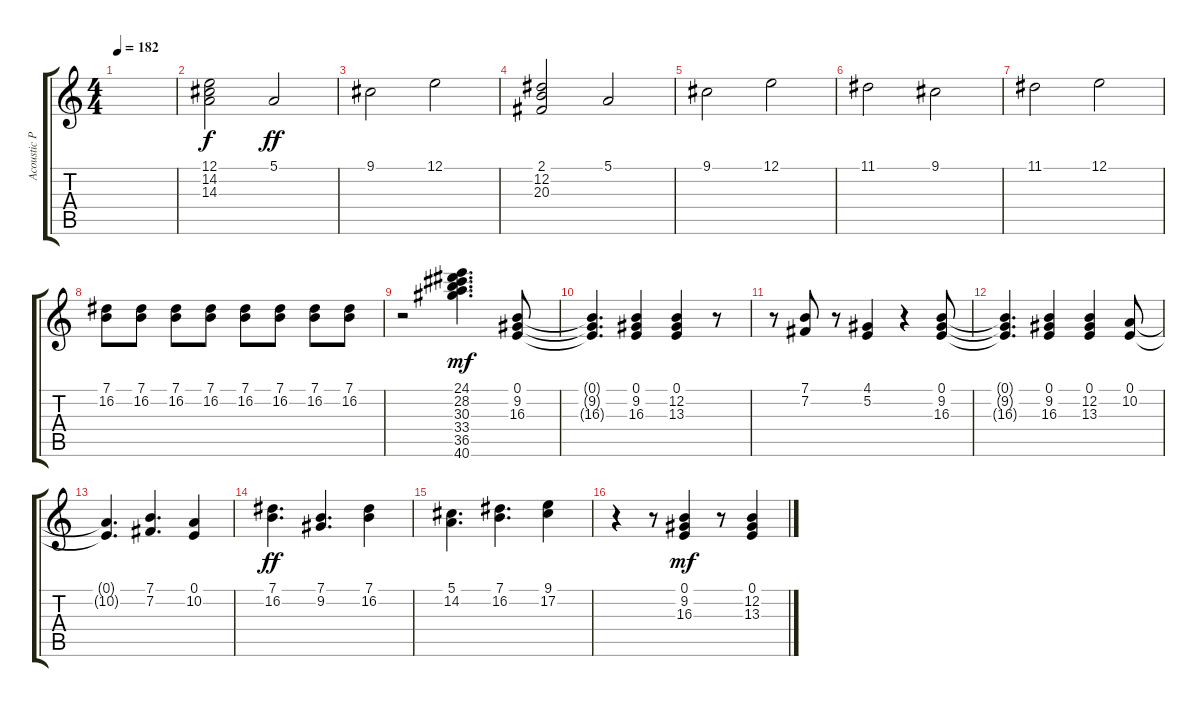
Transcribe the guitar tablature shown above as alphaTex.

\track ("Acoustic Piano" "Acoustic P") {instrument acousticgrandpiano}
\staff {score tabs}
\tuning (E4 B3 G3 D3 A2 E2) {hide}
\ts (4 4)
\tempo 182
\clef g2
\ks c
|
(12.1 14.2 14.3).2 5.1.2{dy ff} |
9.1.2 12.1.2 |
(2.1 12.2 20.3).2 5.1.2 |
9.1.2 12.1.2 |
11.1.2 9.1.2 |
11.1.2 12.1.2 |
(7.1 16.2).8 (7.1 16.2).8 (7.1 16.2).8 (7.1 16.2).8 (7.1 16.2).8 (7.1 16.2).8 (7.1 16.2).8 (7.1 16.2).8 |
r.2 (24.1 28.2 30.3 33.4 36.5 40.6).4{d dy mf} (0.1 9.2 16.3).8 |
(0.1{t} 9.2{t} 16.3{t}).4{d} (0.1 9.2 16.3).4 (0.1 12.2 13.3).4 r.8 |
r.8 (7.1 7.2).8 r.8 (4.1 5.2).4 r.4 (0.1 9.2 16.3).8 |
(0.1{t} 9.2{t} 16.3{t}).4{d} (0.1 9.2 16.3).4 (0.1 12.2 13.3).4 (0.1 10.2).8 |
(0.1{t} 10.2{t}).4{d} (7.1 7.2).4{d} (0.1 10.2).4 |
(7.1 16.2).4{d dy ff} (7.1 9.2).4{d} (7.1 16.2).4 |
(5.1 14.2).4{d} (7.1 16.2).4{d} (9.1 17.2).4 |
r.4 r.8 (0.1 9.2 16.3).4{dy mf} r.8 (0.1 12.2 13.3).4
